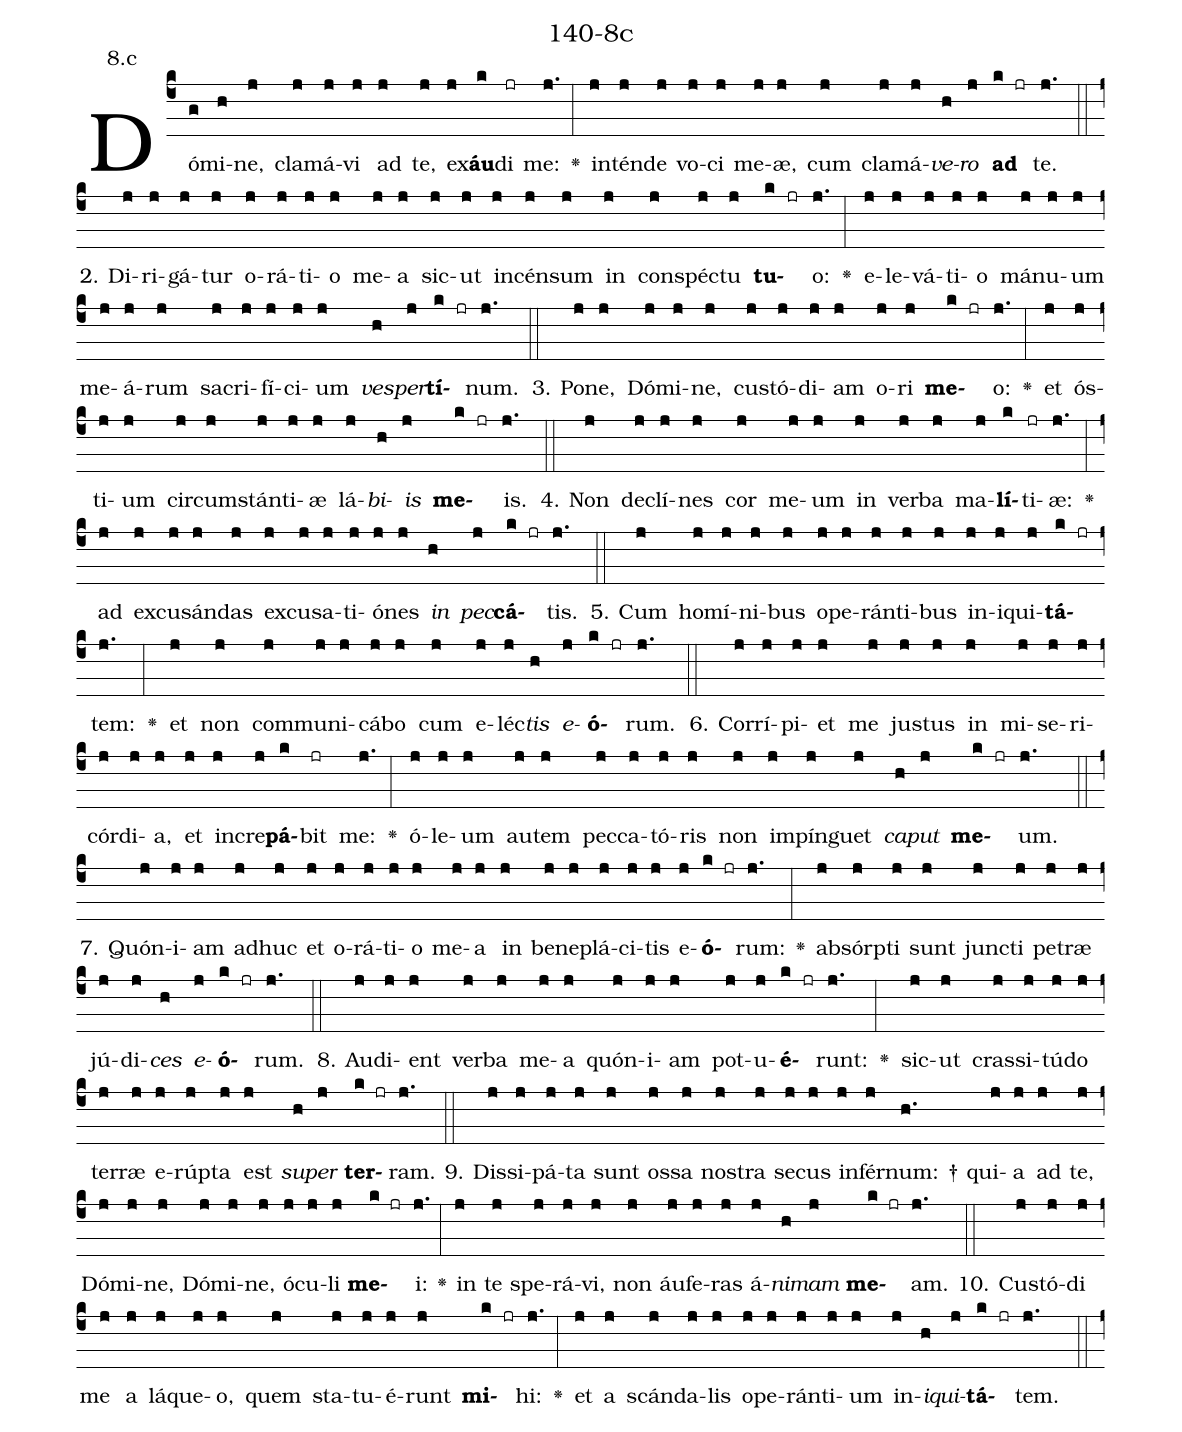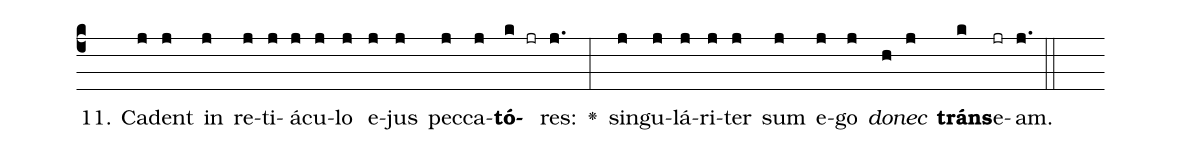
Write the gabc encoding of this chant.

name: 140-8c;
annotation: 8.c;
%%
(c4)Dó(g)mi(h)ne,(j) cla(j)má(j)vi(j) ad(j) te,(j) ex(j)<b>áu</b>(k)di(jr) me:(j.) <v>\greheightstar</v>(:) in(j)tén(j)de(j) vo(j)ci(j) me(j)æ,(j) cum(j) cla(j)má(j)<i>ve</i>(h)<i>ro</i>(j) <b>ad</b>(k jr) te.(j.) (::)
2. Di(j)ri(j)gá(j)tur(j) o(j)rá(j)ti(j)o(j) me(j)a(j) sic(j)ut(j) in(j)cén(j)sum(j) in(j) con(j)spéc(j)tu(j) <b>tu</b>(k jr)o:(j.) <v>\greheightstar</v>(:) e(j)le(j)vá(j)ti(j)o(j) má(j)nu(j)um(j) me(j)á(j)rum(j) sa(j)cri(j)fí(j)ci(j)um(j) <i>ves</i>(h)<i>per</i>(j)<b>tí</b>(k jr)num.(j.) (::)
3. Po(j)ne,(j) Dó(j)mi(j)ne,(j) cus(j)tó(j)di(j)am(j) o(j)ri(j) <b>me</b>(k jr)o:(j.) <v>\greheightstar</v>(:) et(j) ós(j)ti(j)um(j) cir(j)cum(j)stán(j)ti(j)æ(j) lá(j)<i>bi</i>(h)<i>is</i>(j) <b>me</b>(k jr)is.(j.) (::)
4. Non(j) de(j)clí(j)nes(j) cor(j) me(j)um(j) in(j) ver(j)ba(j) ma(j)<b>lí</b>(k)ti(jr)æ:(j.) <v>\greheightstar</v>(:) ad(j) ex(j)cu(j)sán(j)das(j) ex(j)cu(j)sa(j)ti(j)ó(j)nes(j) <i>in</i>(h) <i>pec</i>(j)<b>cá</b>(k jr)tis.(j.) (::)
5. Cum(j) ho(j)mí(j)ni(j)bus(j) o(j)pe(j)rán(j)ti(j)bus(j) in(j)i(j)qui(j)<b>tá</b>(k jr)tem:(j.) <v>\greheightstar</v>(:) et(j) non(j) com(j)mu(j)ni(j)cá(j)bo(j) cum(j) e(j)léc(j)<i>tis</i>(h) <i>e</i>(j)<b>ó</b>(k jr)rum.(j.) (::)
6. Cor(j)rí(j)pi(j)et(j) me(j) jus(j)tus(j) in(j) mi(j)se(j)ri(j)cór(j)di(j)a,(j) et(j) in(j)cre(j)<b>pá</b>(k)bit(jr) me:(j.) <v>\greheightstar</v>(:) ó(j)le(j)um(j) au(j)tem(j) pec(j)ca(j)tó(j)ris(j) non(j) im(j)pín(j)guet(j) <i>ca</i>(h)<i>put</i>(j) <b>me</b>(k jr)um.(j.) (::)
7. Quón(j)i(j)am(j) ad(j)huc(j) et(j) o(j)rá(j)ti(j)o(j) me(j)a(j) in(j) be(j)ne(j)plá(j)ci(j)tis(j) e(j)<b>ó</b>(k jr)rum:(j.) <v>\greheightstar</v>(:) ab(j)sórp(j)ti(j) sunt(j) junc(j)ti(j) pe(j)træ(j) jú(j)di(j)<i>ces</i>(h) <i>e</i>(j)<b>ó</b>(k jr)rum.(j.) (::)
8. Au(j)di(j)ent(j) ver(j)ba(j) me(j)a(j) quón(j)i(j)am(j) pot(j)u(j)<b>é</b>(k jr)runt:(j.) <v>\greheightstar</v>(:) sic(j)ut(j) cras(j)si(j)tú(j)do(j) ter(j)ræ(j) e(j)rúp(j)ta(j) est(j) <i>su</i>(h)<i>per</i>(j) <b>ter</b>(k jr)ram.(j.) (::)
9. Dis(j)si(j)pá(j)ta(j) sunt(j) os(j)sa(j) nos(j)tra(j) se(j)cus(j) in(j)fér(j)num: †(h.) qui(j)a(j) ad(j) te,(j) Dó(j)mi(j)ne,(j) Dó(j)mi(j)ne,(j) ó(j)cu(j)li(j) <b>me</b>(k jr)i:(j.) <v>\greheightstar</v>(:) in(j) te(j) spe(j)rá(j)vi,(j) non(j) áu(j)fe(j)ras(j) á(j)<i>ni</i>(h)<i>mam</i>(j) <b>me</b>(k jr)am.(j.) (::)
10. Cus(j)tó(j)di(j) me(j) a(j) lá(j)que(j)o,(j) quem(j) sta(j)tu(j)é(j)runt(j) <b>mi</b>(k jr)hi:(j.) <v>\greheightstar</v>(:) et(j) a(j) scán(j)da(j)lis(j) o(j)pe(j)rán(j)ti(j)um(j) in(j)<i>i</i>(h)<i>qui</i>(j)<b>tá</b>(k jr)tem.(j.) (::)
11. Ca(j)dent(j) in(j) re(j)ti(j)á(j)cu(j)lo(j) e(j)jus(j) pec(j)ca(j)<b>tó</b>(k jr)res:(j.) <v>\greheightstar</v>(:) sin(j)gu(j)lá(j)ri(j)ter(j) sum(j) e(j)go(j) <i>do</i>(h)<i>nec</i>(j) <b>tráns</b>(k)e(jr)am.(j.) (::)
